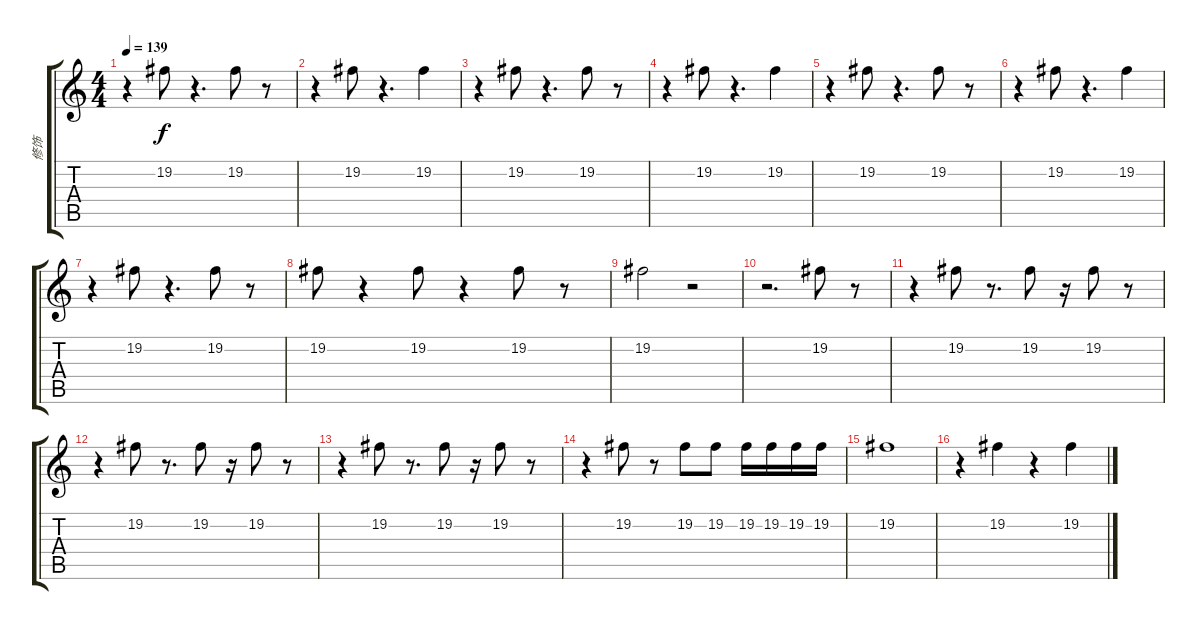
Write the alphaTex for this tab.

\track ("修饰" "修饰") {instrument gunshot}
\staff {score tabs}
\tuning (E4 B3 G3 D3 A2 E2) {hide}
\ts (4 4)
\tempo 139
\clef g2
\ks c
r.4{dy f} 19.2.8 r.4{d} 19.2.8 r.8 |
r.4 19.2.8 r.4{d} 19.2.4 |
r.4 19.2.8 r.4{d} 19.2.8 r.8 |
r.4 19.2.8 r.4{d} 19.2.4 |
r.4 19.2.8 r.4{d} 19.2.8 r.8 |
r.4 19.2.8 r.4{d} 19.2.4 |
r.4 19.2.8 r.4{d} 19.2.8 r.8 |
19.2.8 r.4 19.2.8 r.4 19.2.8 r.8 |
19.2.2 r.2 |
r.2{d} 19.2.8 r.8 |
r.4 19.2.8 r.8{d} 19.2.8 r.16 19.2.8 r.8 |
r.4 19.2.8 r.8{d} 19.2.8 r.16 19.2.8 r.8 |
r.4 19.2.8 r.8{d} 19.2.8 r.16 19.2.8 r.8 |
r.4 19.2.8 r.8 19.2.8 19.2.8 19.2.16 19.2.16 19.2.16 19.2.16 |
19.2.1 |
r.4 19.2.4 r.4 19.2.4
